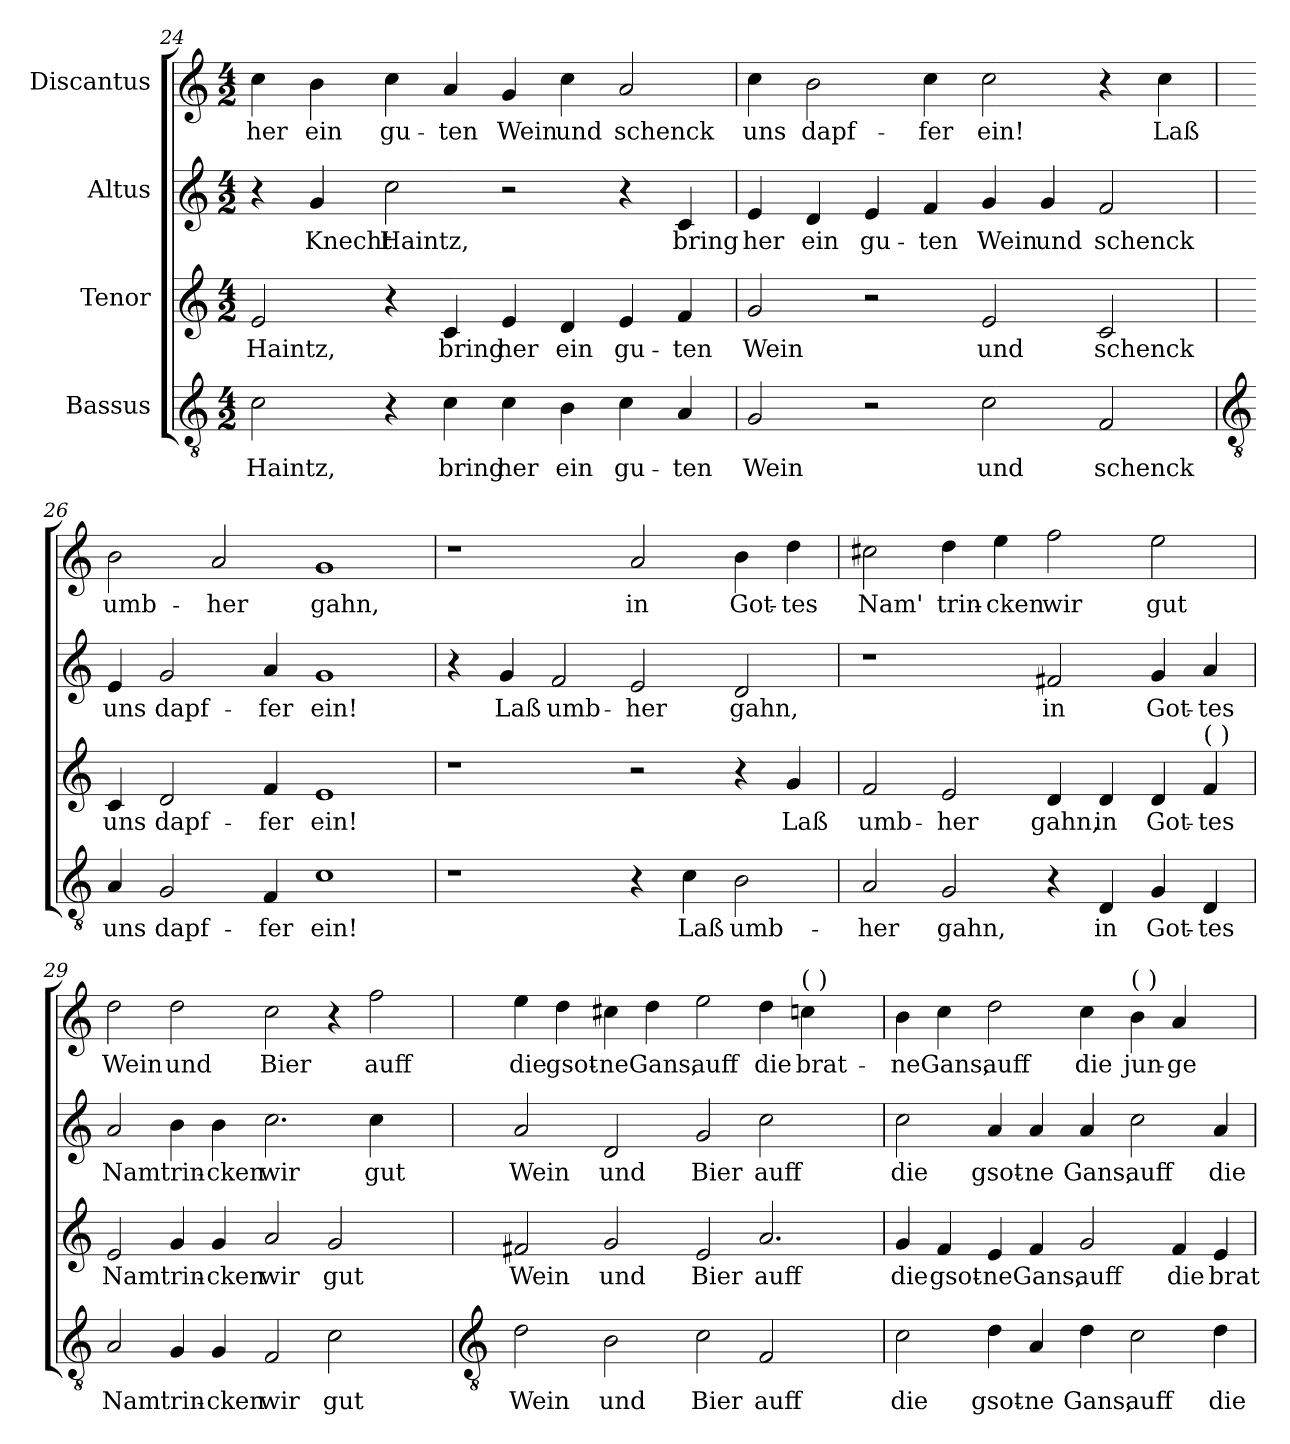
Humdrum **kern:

**kern	**text	**kern	**text	**kern	**text	**kern	**text
*part4	*part4	*part3	*part3	*part2	*part2	*part1	*part1
*staff4	*staff4	*staff3	*staff3	*staff2	*staff2	*staff1	*staff1
*I"Bassus	*	*I"Tenor	*	*I"Altus	*	*I"Discantus	*
*clefGv2	*	*clefG2	*	*clefG2	*	*clefG2	*
*k[]	*	*k[]	*	*k[]	*	*k[]	*
*C:	*	*C:	*	*C:	*	*C:	*
*M4/2	*	*M4/2	*	*M4/2	*	*M4/2	*
=24	=24	=24	=24	=24	=24	=24	=24
!	!LO:LY:b	!	!LO:LY:b	!	!	!	!LO:LY:b
2c	Haintz,	2e	Haintz,	4r	.	4cc	her
!	!	!	!	!	!LO:LY:b	!	!LO:LY:b
.	.	.	.	4g	Knecht	4b	ein
!	!	!	!	!	!LO:LY:b	!	!LO:LY:b
4r	.	4r	.	2cc	Haintz,	4cc	gu-
!	!LO:LY:b	!	!LO:LY:b	!	!	!	!LO:LY:b
4c	bring	4c	bring	.	.	4a	-ten
!	!LO:LY:b	!	!LO:LY:b	!	!	!	!LO:LY:b
4c	her	4e	her	2r	.	4g	Wein
!	!LO:LY:b	!	!LO:LY:b	!	!	!	!LO:LY:b
4B	ein	4d	ein	.	.	4cc	und
!	!LO:LY:b	!	!LO:LY:b	!	!	!	!LO:LY:b
4c	gu-	4e	gu-	4r	.	2a	schenck
!	!LO:LY:b	!	!LO:LY:b	!	!LO:LY:b	!	!
4A	-ten	4f	-ten	4c	bring	.	.
!!LO:LB:g=z
=25	=25	=25	=25	=25	=25	=25	=25
!	!LO:LY:b	!	!LO:LY:b	!	!LO:LY:b	!	!LO:LY:b
2G	Wein	2g	Wein	4e	her	4cc	uns
!	!	!	!	!	!LO:LY:b	!	!LO:LY:b
.	.	.	.	4d	ein	2b	dapf-
!	!	!	!	!	!LO:LY:b	!	!
2r	.	2r	.	4e	gu-	.	.
!	!	!	!	!	!LO:LY:b	!	!LO:LY:b
.	.	.	.	4f	-ten	4cc	-fer
!	!LO:LY:b	!	!LO:LY:b	!	!LO:LY:b	!	!LO:LY:b
2c	und	2e	und	4g	Wein	2cc	ein!
!	!	!	!	!	!LO:LY:b	!	!
.	.	.	.	4g	und	.	.
!	!LO:LY:b	!	!LO:LY:b	!	!LO:LY:b	!	!
2F	schenck	2c	schenck	2f	schenck	4r	.
!	!	!	!	!	!	!	!LO:LY:b
.	.	.	.	.	.	4cc	Laß
!!LO:LB:g=z
=26	=26	=26	=26	=26	=26	=26	=26
*clefGv2	*	*	*	*	*	*	*
!	!LO:LY:b	!	!LO:LY:b	!	!LO:LY:b	!	!LO:LY:b
4A	uns	4c	uns	4e	uns	2b	umb-
!	!LO:LY:b	!	!LO:LY:b	!	!LO:LY:b	!	!
2G	dapf-	2d	dapf-	2g	dapf-	.	.
!	!	!	!	!	!	!	!LO:LY:b
.	.	.	.	.	.	2a	-her
!	!LO:LY:b	!	!LO:LY:b	!	!LO:LY:b	!	!
4F	-fer	4f	-fer	4a	-fer	.	.
!	!LO:LY:b	!	!LO:LY:b	!	!LO:LY:b	!	!LO:LY:b
1c	ein!	1e	ein!	1g	ein!	1g	gahn,
=27	=27	=27	=27	=27	=27	=27	=27
1r	.	1r	.	4r	.	1r	.
!	!	!	!	!	!LO:LY:b	!	!
.	.	.	.	4g	Laß	.	.
!	!	!	!	!	!LO:LY:b	!	!
.	.	.	.	2f	umb-	.	.
!	!	!	!	!	!LO:LY:b	!	!LO:LY:b
4r	.	2r	.	2e	-her	2a	in
!	!LO:LY:b	!	!	!	!	!	!
4c	Laß	.	.	.	.	.	.
!	!LO:LY:b	!	!	!	!LO:LY:b	!	!LO:LY:b
2B	umb-	4r	.	2d	gahn,	4b	Got-
!	!	!	!LO:LY:b	!	!	!	!LO:LY:b
.	.	4g	Laß	.	.	4dd	-tes
=28	=28	=28	=28	=28	=28	=28	=28
!	!LO:LY:b	!	!LO:LY:b	!	!	!	!LO:LY:b
2A	-her	2f	umb-	1r	.	2cc#X	Nam'
!	!LO:LY:b	!	!LO:LY:b	!	!	!	!LO:LY:b
2G	gahn,	2e	-her	.	.	4dd	trin-
!	!	!	!	!	!	!	!LO:LY:b
.	.	.	.	.	.	4ee	-cken
!	!	!	!LO:LY:b	!	!LO:LY:b	!	!LO:LY:b
4r	.	4d	gahn,	2f#X	in	2ff	wir
!	!LO:LY:b	!	!LO:LY:b	!	!	!	!
4D	in	4d	in	.	.	.	.
!	!LO:LY:b	!	!LO:LY:b	!	!LO:LY:b	!	!LO:LY:b
4G	Got-	4d	Got-	4g	Got-	2ee	gut
!	!	!LO:TX:a:t=(  )	!	!	!	!	!
!	!LO:LY:b	!	!LO:LY:b	!	!LO:LY:b	!	!
4D	-tes	4f	-tes	4a	-tes	.	.
!!LO:LB:g=z
=29	=29	=29	=29	=29	=29	=29	=29
!	!LO:LY:b	!	!LO:LY:b	!	!LO:LY:b	!	!LO:LY:b
2A	Nam'	2e	Nam'	2a	Nam'	2dd	Wein
!	!LO:LY:b	!	!LO:LY:b	!	!LO:LY:b	!	!LO:LY:b
4G	trin-	4g	trin-	4b	trin-	2dd	und
!	!LO:LY:b	!	!LO:LY:b	!	!LO:LY:b	!	!
4G	-cken	4g	-cken	4b	-cken	.	.
!	!LO:LY:b	!	!LO:LY:b	!	!LO:LY:b	!	!LO:LY:b
2F	wir	2a	wir	2.cc	wir	2cc	Bier
!	!LO:LY:b	!	!LO:LY:b	!	!	!	!
2c	gut	2g	gut	.	.	4r	.
!	!	!	!	!	!LO:LY:b	!	!LO:LY:b
.	.	.	.	4cc	gut	2ff	auff
4ryy	.	4ryy	.	4ryy	.	.	.
!!LO:LB:g=z
=30	=30	=30	=30	=30	=30	=30	=30
*clefGv2	*	*	*	*	*	*	*
!	!LO:LY:b	!	!LO:LY:b	!	!LO:LY:b	!	!LO:LY:b
2d	Wein	2f#X	Wein	2a	Wein	4ee	die
!	!	!	!	!	!	!	!LO:LY:b
.	.	.	.	.	.	4dd	gsot-
!	!LO:LY:b	!	!LO:LY:b	!	!LO:LY:b	!	!LO:LY:b
2B	und	2g	und	2d	und	4cc#X	-ne
!	!	!	!	!	!	!	!LO:LY:b
.	.	.	.	.	.	4dd	Gans,
!	!LO:LY:b	!	!LO:LY:b	!	!LO:LY:b	!	!LO:LY:b
2c	Bier	2e	Bier	2g	Bier	2ee	auff
!	!LO:LY:b	!	!LO:LY:b	!	!LO:LY:b	!	!LO:LY:b
2F	auff	2.a	auff	2cc	auff	4dd	die
!	!	!	!	!	!	!LO:TX:a:t=(  )	!
!	!	!	!	!	!	!	!LO:LY:b
.	.	.	.	.	.	4ccn	brat-
4ryy	.	.	.	4ryy	.	4ryy	.
=31	=31	=31	=31	=31	=31	=31	=31
!	!LO:LY:b	!	!LO:LY:b	!	!LO:LY:b	!	!LO:LY:b
2c	die	4g	die	2cc	die	4b	-ne
!	!	!	!LO:LY:b	!	!	!	!LO:LY:b
.	.	4f	gsot-	.	.	4cc	Gans,
!	!LO:LY:b	!	!LO:LY:b	!	!LO:LY:b	!	!LO:LY:b
4d	gsot-	4e	-ne	4a	gsot-	2dd	auff
!	!LO:LY:b	!	!LO:LY:b	!	!LO:LY:b	!	!
4A	-ne	4f	Gans,	4a	-ne	.	.
!	!LO:LY:b	!	!LO:LY:b	!	!LO:LY:b	!	!LO:LY:b
4d	Gans,	2g	auff	4a	Gans,	4cc	die
!	!	!	!	!	!	!LO:TX:a:t=(  )	!
!	!LO:LY:b	!	!	!	!LO:LY:b	!	!LO:LY:b
2c	auff	.	.	2cc	auff	4b	jun-
!	!	!	!LO:LY:b	!	!	!	!LO:LY:b
.	.	4f	die	.	.	4a	-ge
!	!LO:LY:b	!	!LO:LY:b	!	!LO:LY:b	!	!
4d	die	4e	brat-	4a	die	4ryy	.
=	=	=	=	=	=	=	=
*-	*-	*-	*-	*-	*-	*-	*-
